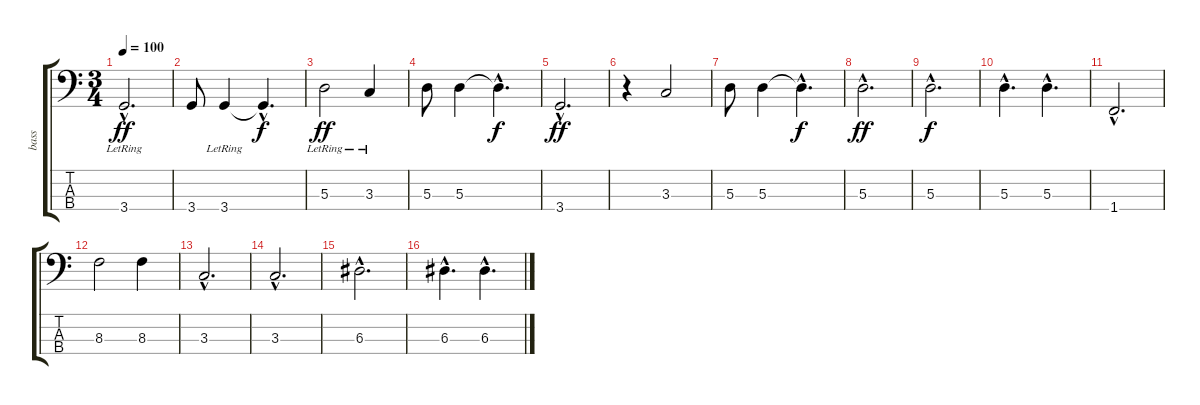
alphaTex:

\track ("bass" "bass") {instrument electricbassfinger}
\staff {score tabs}
\tuning (G2 D2 A1 E1) {hide}
\ts (3 4)
\tempo 100
\clef f4
\ks c
3.4{hac lr}.2{d dy ff} |
3.4.8 3.4{lr}.4 3.4{hac t}.4{d dy f} |
5.3{lr}.2{dy ff} 3.3{lr}.4 |
5.3.8 5.3.4 5.3{hac t}.4{d dy f} |
3.4{hac}.2{d dy ff} |
r.4 3.3.2 |
5.3.8 5.3.4 5.3{hac t}.4{d dy f} |
5.3{hac}.2{d dy ff} |
5.3{hac}.2{d dy f} |
5.3{hac}.4{d} 5.3{hac}.4{d} |
1.4{hac}.2{d} |
8.3.2 8.3.4 |
3.3{hac}.2{d} |
3.3{hac}.2{d} |
6.3{hac}.2{d} |
6.3{hac}.4{d} 6.3{hac}.4{d}
